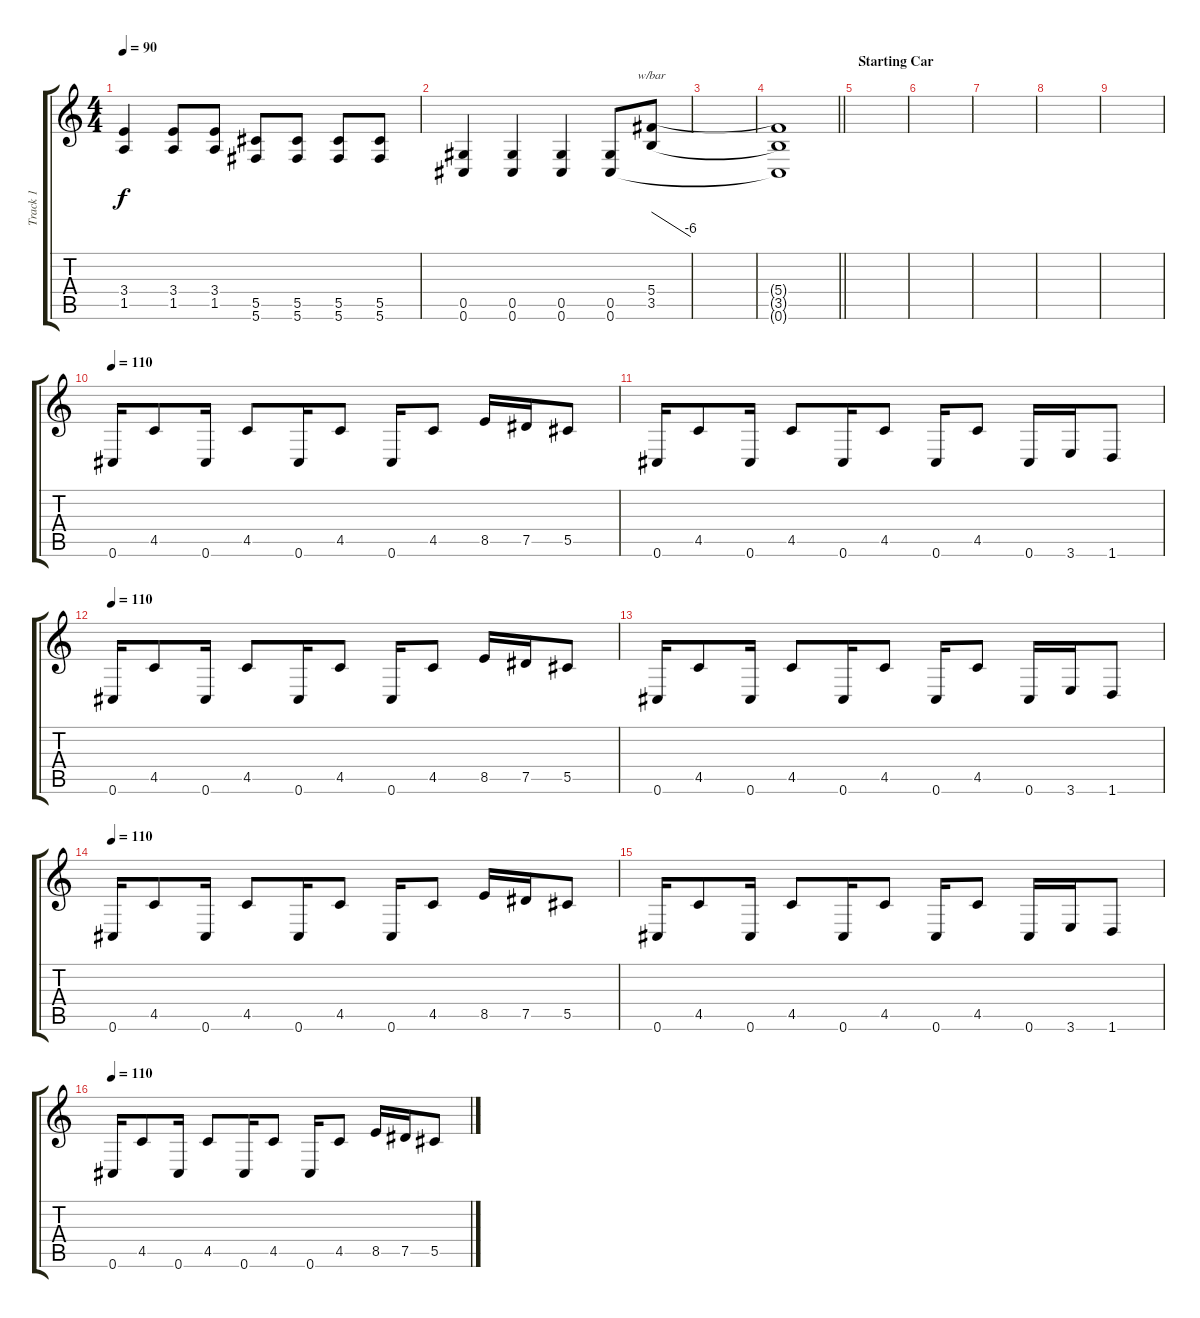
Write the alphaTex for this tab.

\track ("Track 1" "Track 1") {instrument distortionguitar}
\staff {score tabs}
\tuning (Eb4 Bb3 Gb3 Db3 Ab2 Db2) {hide}
\ts (4 4)
\tempo 90
\clef g2
\ks c
(3.4{t} 1.5{t}).4{dy f} (3.4 1.5).8 (3.4 1.5).8 (5.5 5.6).8 (5.5 5.6).8 (5.5 5.6).8 (5.5 5.6).8 |
(0.5 0.6).4 (0.5 0.6).4 (0.5 0.6).4 (0.5 0.6).8 (5.4 3.5).8{tbe (dive default 0 0 60 -24)} |
|
\barLineRight lightlight
(5.4{t} 3.5{t} 0.6{t}).1 |
\section ("" "Starting Car")
|
|
|
|
|
\tempo 110
0.6.16 4.5.8 0.6.16 4.5.8 0.6.16 4.5.8 0.6.16 4.5.8 8.5.16 7.5.16 5.5.8 |
0.6.16 4.5.8 0.6.16 4.5.8 0.6.16 4.5.8 0.6.16 4.5.8 0.6.16 3.6.16 1.6.8 |
\tempo 110
0.6.16 4.5.8 0.6.16 4.5.8 0.6.16 4.5.8 0.6.16 4.5.8 8.5.16 7.5.16 5.5.8 |
0.6.16 4.5.8 0.6.16 4.5.8 0.6.16 4.5.8 0.6.16 4.5.8 0.6.16 3.6.16 1.6.8 |
\tempo 110
0.6.16 4.5.8 0.6.16 4.5.8 0.6.16 4.5.8 0.6.16 4.5.8 8.5.16 7.5.16 5.5.8 |
0.6.16 4.5.8 0.6.16 4.5.8 0.6.16 4.5.8 0.6.16 4.5.8 0.6.16 3.6.16 1.6.8 |
\tempo 110
0.6.16 4.5.8 0.6.16 4.5.8 0.6.16 4.5.8 0.6.16 4.5.8 8.5.16 7.5.16 5.5.8
